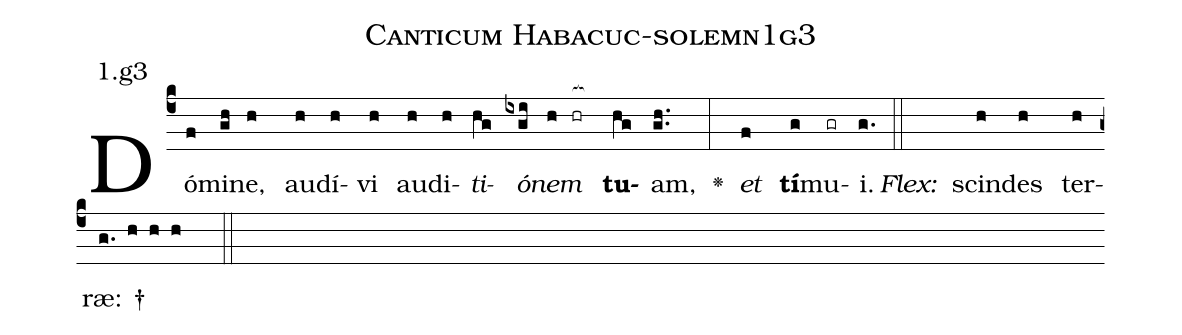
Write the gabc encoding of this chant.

name: Canticum Habacuc-solemn1g3;
annotation: 1.g3;
%%
(c4)Dó(f)mi(gh)ne,(h) au(h)dí(h)vi(h) au(h)di(h)<i>ti</i>(hg)<i>ó</i>(ixgi)<i>nem</i>(h hr[ocb:1{]) <b>tu</b>(hg[ocb:0}])am,(gh..) <v>\greheightstar</v>(:) <i>et</i>(f) <b>tí</b>(g)mu(gr)i.(g.) (::)
<i>Flex:</i>()  scin(h)des(h) ter(h)ræ: †(g. h h h  ::)

%E(h) u(h) o(g) u(f) a(g) e.(g.) (::)
